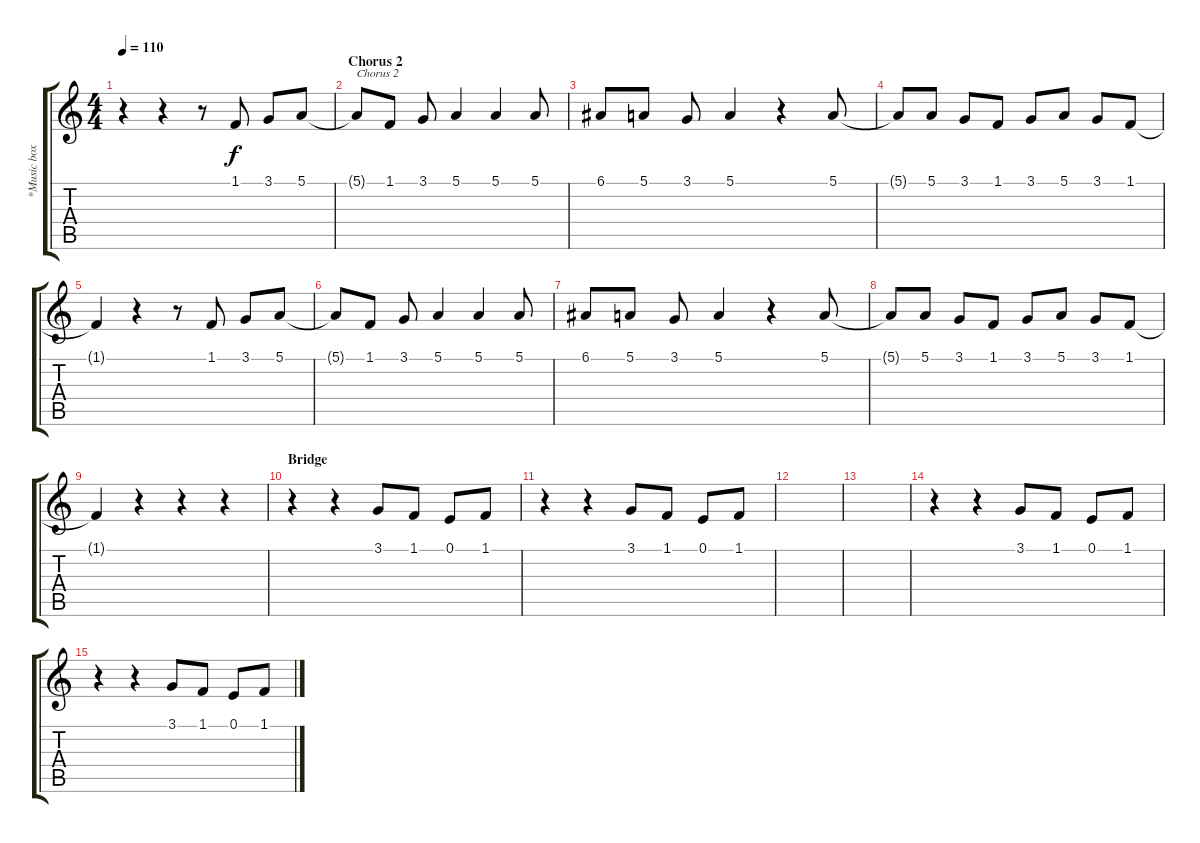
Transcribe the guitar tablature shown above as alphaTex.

\track ("*Music box" "*Music box") {instrument musicbox}
\staff {score tabs}
\tuning (E4 B3 G3 D3 A2 E2) {hide}
\ts (4 4)
\tempo 110
\clef g2
\ks c
r.4{dy f} r.4 r.8 1.1.8 3.1.8 5.1.8 |
\section ("" "Chorus 2")
5.1{t}.8{txt "Chorus 2"} 1.1.8 3.1.8 5.1.4 5.1.4 5.1.8 |
6.1.8 5.1.8 3.1.8 5.1.4 r.4 5.1.8 |
5.1{t}.8 5.1.8 3.1.8 1.1.8 3.1.8 5.1.8 3.1.8 1.1.8 |
1.1{t}.4 r.4 r.8 1.1.8 3.1.8 5.1.8 |
5.1{t}.8 1.1.8 3.1.8 5.1.4 5.1.4 5.1.8 |
6.1.8 5.1.8 3.1.8 5.1.4 r.4 5.1.8 |
5.1{t}.8 5.1.8 3.1.8 1.1.8 3.1.8 5.1.8 3.1.8 1.1.8 |
1.1{t}.4 r.4 r.4 r.4 |
\section ("" "Bridge")
r.4 r.4 3.1.8 1.1.8 0.1.8 1.1.8 |
r.4 r.4 3.1.8 1.1.8 0.1.8 1.1.8 |
|
|
r.4 r.4 3.1.8 1.1.8 0.1.8 1.1.8 |
r.4 r.4 3.1.8 1.1.8 0.1.8 1.1.8
